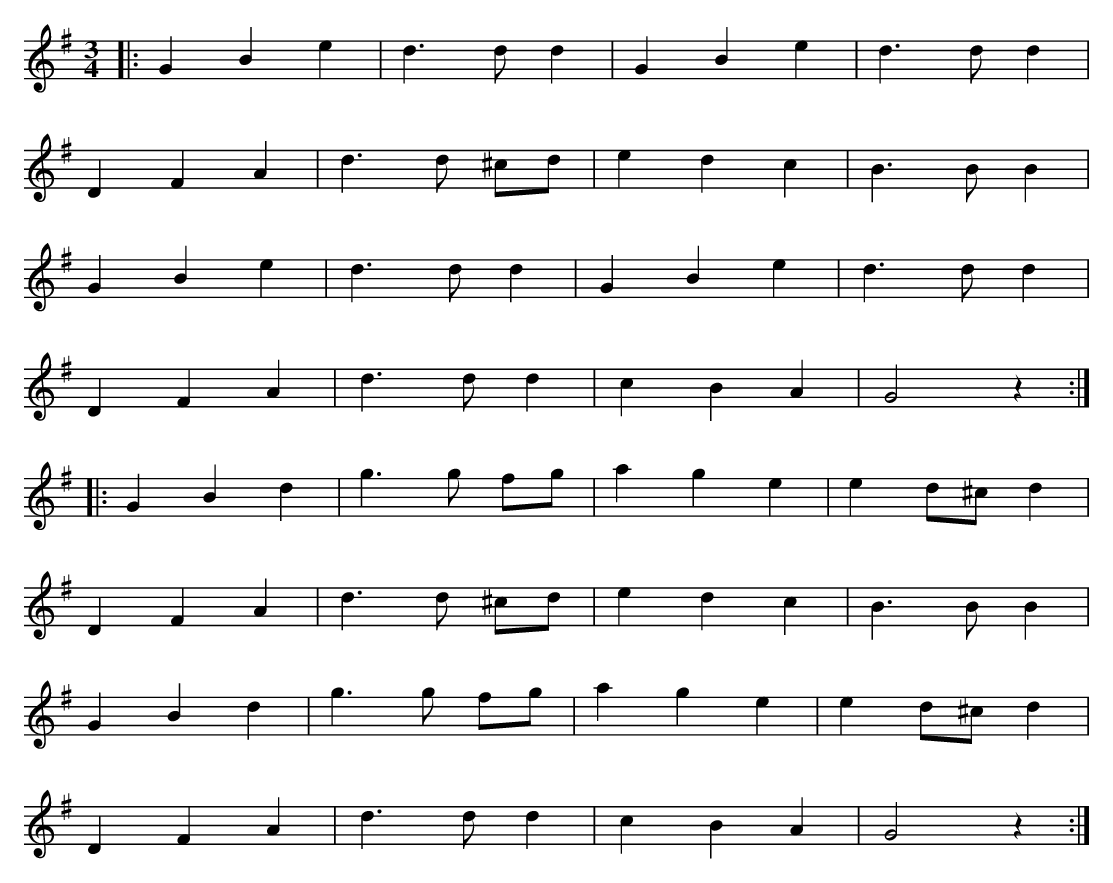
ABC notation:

X:1
M:3/4
K:G
|:G2 B2 e2|d3 d d2|G2 B2 e2|d3 d d2|
D2F2A2|d3 d ^cd|e2 d2 c2|B3 B B2|
G2 B2 e2|d3 d d2|G2 B2 e2|d3 d d2|
D2 F2 A2|d3 d d2|c2 B2 A2|G4 z2:|
|:G2 B2 d2|g3 g fg|a2 g2 e2|e2 d^c d2|
D2 F2 A2|d3 d ^cd|e2 d2 c2|B3 B B2|
G2 B2 d2|g3 g fg|a2 g2 e2|e2 d^c d2|
D2 F2 A2|d3 d d2|c2 B2 A2|G4 z2:|
